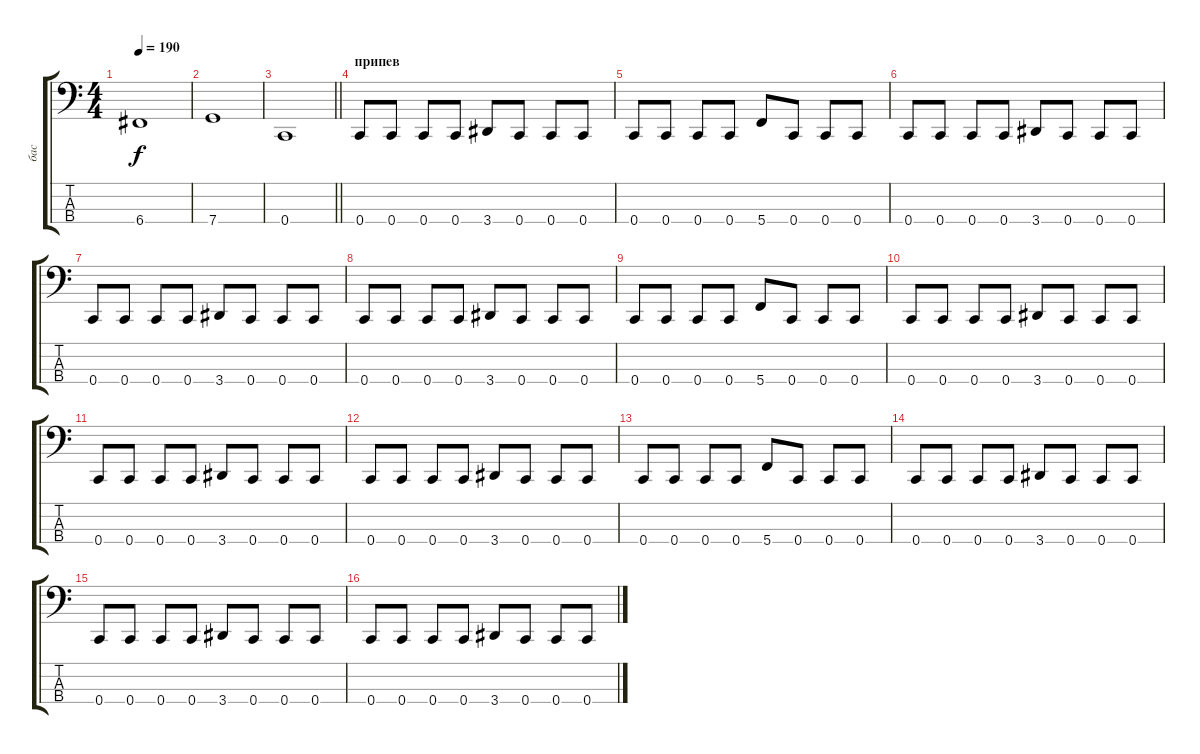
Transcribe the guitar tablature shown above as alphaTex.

\track ("бас" "бас") {instrument electricbassfinger}
\staff {score tabs}
\tuning (F2 C2 G1 C1) {hide}
\ts (4 4)
\tempo 190
\clef f4
\ks c
6.4.1{dy f} |
7.4.1 |
\barLineRight lightlight
0.4.1 |
\section ("" "припев")
0.4.8 0.4.8 0.4.8 0.4.8 3.4.8 0.4.8 0.4.8 0.4.8 |
0.4.8 0.4.8 0.4.8 0.4.8 5.4.8 0.4.8 0.4.8 0.4.8 |
0.4.8 0.4.8 0.4.8 0.4.8 3.4.8 0.4.8 0.4.8 0.4.8 |
0.4.8 0.4.8 0.4.8 0.4.8 3.4.8 0.4.8 0.4.8 0.4.8 |
0.4.8 0.4.8 0.4.8 0.4.8 3.4.8 0.4.8 0.4.8 0.4.8 |
0.4.8 0.4.8 0.4.8 0.4.8 5.4.8 0.4.8 0.4.8 0.4.8 |
0.4.8 0.4.8 0.4.8 0.4.8 3.4.8 0.4.8 0.4.8 0.4.8 |
0.4.8 0.4.8 0.4.8 0.4.8 3.4.8 0.4.8 0.4.8 0.4.8 |
0.4.8 0.4.8 0.4.8 0.4.8 3.4.8 0.4.8 0.4.8 0.4.8 |
0.4.8 0.4.8 0.4.8 0.4.8 5.4.8 0.4.8 0.4.8 0.4.8 |
0.4.8 0.4.8 0.4.8 0.4.8 3.4.8 0.4.8 0.4.8 0.4.8 |
0.4.8 0.4.8 0.4.8 0.4.8 3.4.8 0.4.8 0.4.8 0.4.8 |
0.4.8 0.4.8 0.4.8 0.4.8 3.4.8 0.4.8 0.4.8 0.4.8
